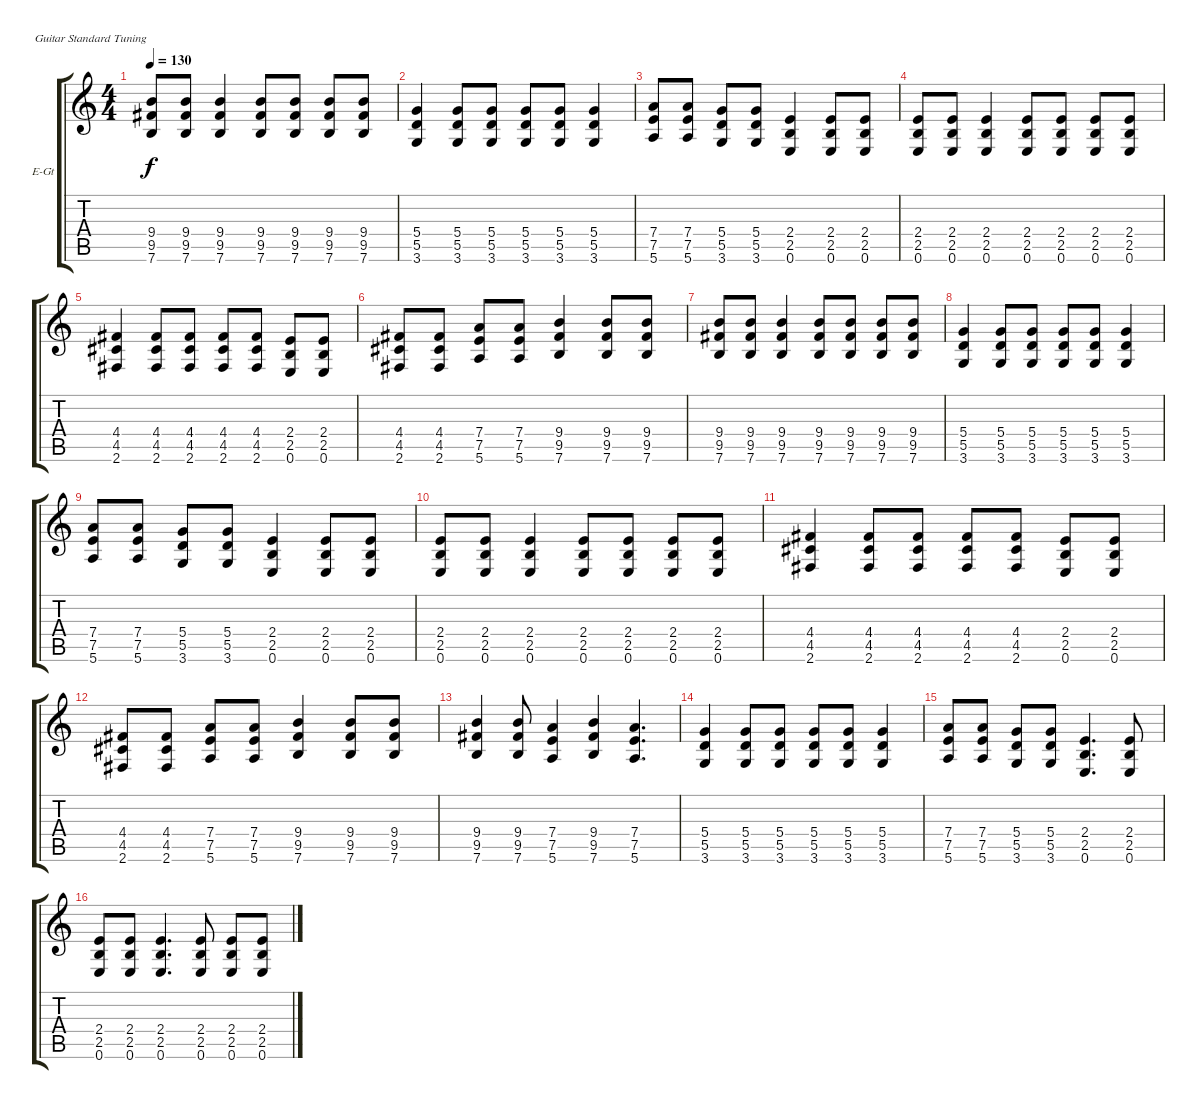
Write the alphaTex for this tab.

\bracketExtendMode groupsimilarinstruments
\firstSystemTrackNameOrientation horizontal
\otherSystemsTrackNameOrientation horizontal
\track ("Electric Guitar" "E-Gt") {instrument distortionguitar}
\staff {score tabs}
\tuning (E4 B3 G3 D3 A2 E2)
\ts (4 4)
\tempo 130
\clef g2
\scale
0.333333
\ks c
(7.6 9.5 9.4).8{dy f} (7.6 9.5 9.4).8 (7.6 9.5 9.4).4 (7.6 9.5 9.4).8 (7.6 9.5 9.4).8 (7.6 9.5 9.4).8 (7.6 9.5 9.4).8 |
\scale
0.333333 (3.6 5.5 5.4).4 (5.5 3.6 5.4).8 (5.5 3.6 5.4).8 (5.5 3.6 5.4).8 (5.5 3.6 5.4).8 (3.6 5.5 5.4).4 |
\scale
0.333333 (7.5 5.6 7.4).8 (7.5 5.6 7.4).8 (5.5 3.6 5.4).8 (5.5 3.6 5.4).8 (2.5 0.6 2.4).4 (0.6 2.5 2.4).8 (2.5 0.6 2.4).8 |
\scale
0.333333 (0.6 2.5 2.4).8 (0.6 2.5 2.4).8 (2.5 0.6 2.4).4 (0.6 2.5 2.4).8 (2.5 0.6 2.4).8 (0.6 2.5 2.4).8 (0.6 2.5 2.4).8 |
\scale
0.333333 (4.5 2.6 4.4).4 (4.5 2.6 4.4).8 (4.5 2.6 4.4).8 (4.5 2.6 4.4).8 (2.6 4.5 4.4).8 (0.6 2.5 2.4).8 (0.6 2.5 2.4).8 |
\scale
0.333333 (2.6 4.5 4.4).8 (2.6 4.5 4.4).8 (5.6 7.5 7.4).8 (7.5 5.6 7.4).8 (7.6 9.5 9.4).4 (7.6 9.5 9.4).8 (7.6 9.5 9.4).8 |
\scale
0.333333 (7.6 9.5 9.4).8 (7.6 9.5 9.4).8 (7.6 9.5 9.4).4 (7.6 9.5 9.4).8 (7.6 9.5 9.4).8 (7.6 9.5 9.4).8 (7.6 9.5 9.4).8 |
\scale
0.333333 (3.6 5.5 5.4).4 (5.5 3.6 5.4).8 (5.5 3.6 5.4).8 (5.5 3.6 5.4).8 (5.5 3.6 5.4).8 (3.6 5.5 5.4).4 |
\scale
0.333333 (7.5 5.6 7.4).8 (7.5 5.6 7.4).8 (5.5 3.6 5.4).8 (5.5 3.6 5.4).8 (2.5 0.6 2.4).4 (0.6 2.5 2.4).8 (2.5 0.6 2.4).8 |
\scale
0.333333 (0.6 2.5 2.4).8 (0.6 2.5 2.4).8 (2.5 0.6 2.4).4 (0.6 2.5 2.4).8 (2.5 0.6 2.4).8 (0.6 2.5 2.4).8 (0.6 2.5 2.4).8 |
\scale
0.333333 (4.5 2.6 4.4).4 (4.5 2.6 4.4).8 (4.5 2.6 4.4).8 (4.5 2.6 4.4).8 (2.6 4.5 4.4).8 (0.6 2.5 2.4).8 (0.6 2.5 2.4).8 |
\scale
0.333333 (2.6 4.5 4.4).8 (2.6 4.5 4.4).8 (5.6 7.5 7.4).8 (7.5 5.6 7.4).8 (7.6 9.5 9.4).4 (7.6 9.5 9.4).8 (7.6 9.5 9.4).8 |
\scale
0.333333 (7.6 9.5 9.4).4 (7.6 9.5 9.4).8 (5.6 7.5 7.4).4 (7.6 9.5 9.4).4 (5.6 7.5 7.4).4{d} |
\scale
0.333333 (3.6 5.5 5.4).4 (5.5 3.6 5.4).8 (5.5 3.6 5.4).8 (5.5 3.6 5.4).8 (5.5 3.6 5.4).8 (3.6 5.5 5.4).4 |
\scale
0.333333 (7.5 5.6 7.4).8 (7.5 5.6 7.4).8 (5.5 3.6 5.4).8 (5.5 3.6 5.4).8 (2.5 0.6 2.4).4{d} (0.6 2.5 2.4).8 |
\scale
0.333333 (2.5 0.6 2.4).8 (2.5 0.6 2.4).8 (2.5 0.6 2.4).4{d} (0.6 2.5 2.4).8 (2.5 0.6 2.4).8 (2.5 0.6 2.4).8
